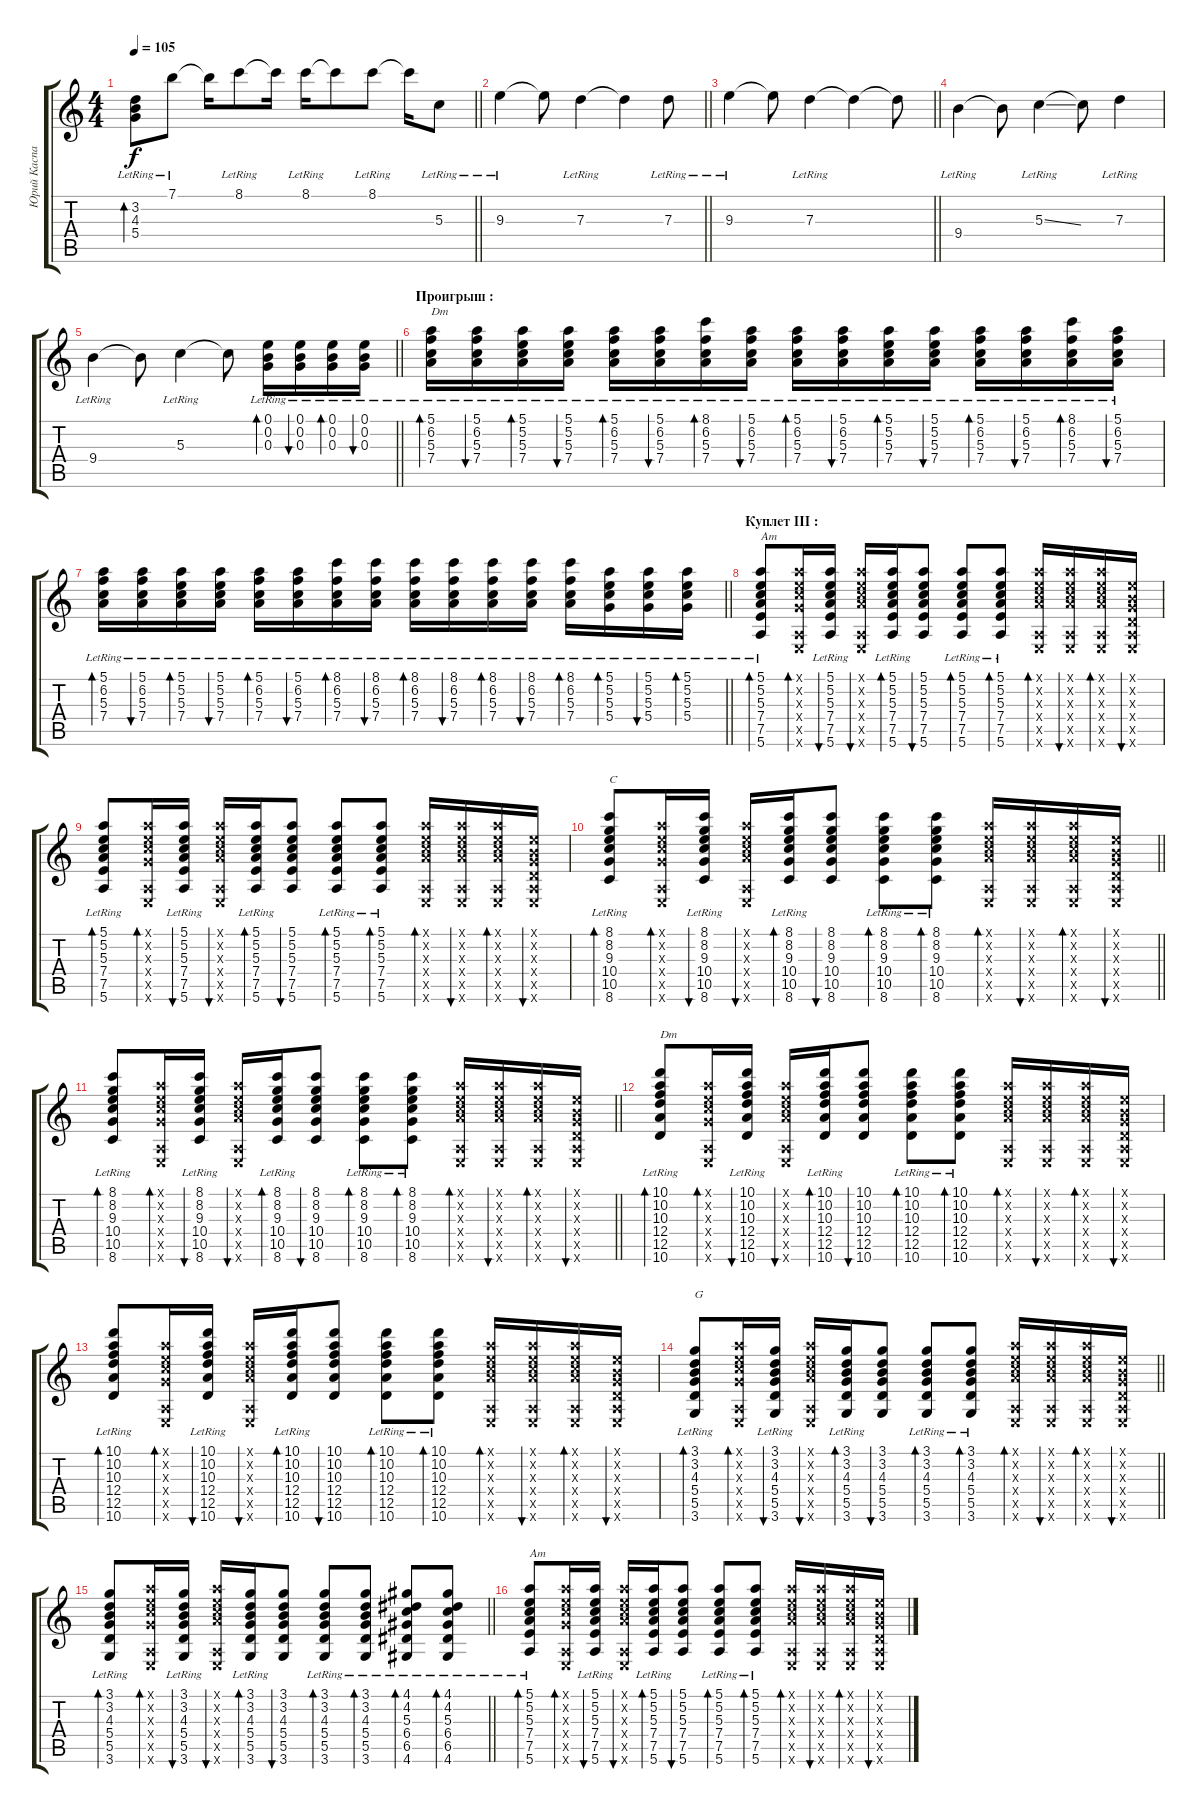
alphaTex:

\track ("Юрий Каспарян" "Юрий Каспа") {instrument electricguitarclean}
\staff {score tabs}
\tuning (E4 B3 G3 D3 A2 E2) {hide}
\ts (4 4)
\tempo 105
\clef g2
\barLineRight lightlight
\ks c
(3.2{lr} 4.3{lr} 5.4{lr}).8{bd 120 dy f} 7.1{lr}.8 7.1{t}.16 8.1{lr}.8 8.1{t}.16 8.1{lr}.16 8.1{t}.8 8.1{lr}.8 8.1{t}.16 5.3{lr}.8 |
\barLineRight lightlight
9.3{lr}.4 9.3{t}.8 7.3{lr}.4 7.3{t}.4 7.3{lr}.8 |
\barLineRight lightlight
9.3{lr}.4 9.3{t}.8 7.3{lr}.4 7.3{t}.4 7.3{t}.8 |
9.4{lr}.4 9.4{t}.8 5.3{ss lr}.4 5.3{t}.8 7.3{lr}.4 |
\barLineRight lightlight
9.4{lr}.4 9.4{t}.8 5.3{lr}.4 5.3{t}.8 (0.1{lr} 0.2{lr} 0.3{lr}).16{bd 30} (0.1{lr} 0.2{lr} 0.3{lr}).16{bu 30} (0.1{lr} 0.2{lr} 0.3{lr}).16{bd 60} (0.1{lr} 0.2{lr} 0.3{lr}).16{bu 60} |
\section ("" "Проигрыш :")
(5.1{lr} 6.2{lr} 5.3{lr} 7.4).16{bd 30 txt "Dm"} (5.1{lr} 6.2{lr} 5.3{lr} 7.4{lr}).16{bu 30} (5.1{lr} 5.2{lr} 5.3{lr} 7.4{lr}).16{bd 30} (5.1{lr} 5.2{lr} 5.3{lr} 7.4{lr}).16{bu 30} (5.1{lr} 6.2{lr} 5.3{lr} 7.4{lr}).16{bd 30} (5.1{lr} 6.2{lr} 5.3{lr} 7.4{lr}).16{bu 30} (8.1{lr} 6.2{lr} 5.3{lr} 7.4{lr}).16{bd 30} (5.1{lr} 6.2{lr} 5.3{lr} 7.4{lr}).16{bu 30} (5.1{lr} 6.2{lr} 5.3{lr} 7.4{lr}).16{bd 30} (5.1{lr} 6.2{lr} 5.3{lr} 7.4{lr}).16{bu 30} (5.1{lr} 5.2{lr} 5.3{lr} 7.4{lr}).16{bd 30} (5.1{lr} 5.2{lr} 5.3{lr} 7.4{lr}).16{bu 30} (5.1{lr} 6.2{lr} 5.3{lr} 7.4{lr}).16{bd 30} (5.1{lr} 6.2{lr} 5.3{lr} 7.4{lr}).16{bu 30} (8.1{lr} 6.2{lr} 5.3{lr} 7.4{lr}).16{bd 30} (5.1{lr} 6.2{lr} 5.3{lr} 7.4{lr}).16{bu 30} |
\barLineRight lightlight
(5.1{lr} 6.2{lr} 5.3{lr} 7.4{lr}).16{bd 30} (5.1{lr} 6.2{lr} 5.3{lr} 7.4{lr}).16{bu 30} (5.1{lr} 5.2{lr} 5.3{lr} 7.4{lr}).16{bd 30} (5.1{lr} 5.2{lr} 5.3{lr} 7.4{lr}).16{bu 30} (5.1{lr} 6.2{lr} 5.3{lr} 7.4{lr}).16{bd 30} (5.1{lr} 6.2{lr} 5.3{lr} 7.4{lr}).16{bu 30} (8.1{lr} 6.2{lr} 5.3{lr} 7.4{lr}).16{bd 30} (8.1{lr} 6.2{lr} 5.3{lr} 7.4{lr}).16{bu 30} (8.1{lr} 6.2{lr} 5.3{lr} 7.4{lr}).16{bd 30} (8.1{lr} 6.2{lr} 5.3{lr} 7.4{lr}).16{bu 30} (8.1{lr} 6.2{lr} 5.3{lr} 7.4{lr}).16{bd 30} (8.1{lr} 6.2{lr} 5.3{lr} 7.4{lr}).16{bu 30} (8.1{lr} 6.2{lr} 5.3{lr} 7.4{lr}).16{bd 30} (5.1{lr} 5.2{lr} 5.3{lr} 5.4{lr}).16{bd 30} (5.1{lr} 5.2{lr} 5.3{lr} 5.4{lr}).16{bu 30} (5.1{lr} 5.2{lr} 5.3{lr} 5.4{lr}).16{bd 30} |
\section ("" "Куплет III :")
(5.1{lr} 5.2{lr} 5.3{lr} 7.4 7.5 5.6).8{bd 30 txt "Am"} (5.1{x} 5.2{x} 5.3{x} 5.4{x} 0.5{x} 0.6{x}).16{bd 30} (5.1{lr} 5.2{lr} 5.3{lr} 7.4{lr} 7.5 5.6).16{bu 30} (5.1{x} 5.2{x} 5.3{x} 7.4{x} 0.5{x} 0.6{x}).16{bu 30} (5.1{lr} 5.2{lr} 5.3{lr} 7.4{lr} 7.5 5.6).16{bd 30} (5.1 5.2 5.3 7.4 7.5 5.6).8{bu 30} (5.1{lr} 5.2{lr} 5.3{lr} 7.4{lr} 7.5{lr} 5.6{lr}).8{bd 30} (5.1{lr} 5.2{lr} 5.3{lr} 7.4{lr} 7.5{lr} 5.6{lr}).8{bd 30} (5.1{x} 5.2{x} 5.3{x} 7.4{x} 0.5{x} 0.6{x}).16{bd 30} (5.1{x} 5.2{x} 5.3{x} 7.4{x} 0.5{x} 0.6{x}).16{bu 30} (5.1{x} 5.2{x} 5.3{x} 7.4{x} 0.5{x} 0.6{x}).16{bd 30} (0.1{x} 0.2{x} 0.3{x} 0.4{x} 0.5{x} 0.6{x}).16{bu 30} |
(5.1{lr} 5.2{lr} 5.3{lr} 7.4 7.5 5.6).8{bd 30} (5.1{x} 5.2{x} 5.3{x} 5.4{x} 0.5{x} 0.6{x}).16{bd 30} (5.1{lr} 5.2{lr} 5.3{lr} 7.4{lr} 7.5 5.6).16{bu 30} (5.1{x} 5.2{x} 5.3{x} 7.4{x} 0.5{x} 0.6{x}).16{bu 30} (5.1{lr} 5.2{lr} 5.3{lr} 7.4{lr} 7.5 5.6).16{bd 30} (5.1 5.2 5.3 7.4 7.5 5.6).8{bu 30} (5.1{lr} 5.2{lr} 5.3{lr} 7.4{lr} 7.5{lr} 5.6{lr}).8{bd 30} (5.1{lr} 5.2{lr} 5.3{lr} 7.4{lr} 7.5{lr} 5.6{lr}).8{bd 30} (5.1{x} 5.2{x} 5.3{x} 7.4{x} 0.5{x} 0.6{x}).16{bd 30} (5.1{x} 5.2{x} 5.3{x} 7.4{x} 0.5{x} 0.6{x}).16{bu 30} (5.1{x} 5.2{x} 5.3{x} 7.4{x} 0.5{x} 0.6{x}).16{bd 30} (0.1{x} 0.2{x} 0.3{x} 0.4{x} 0.5{x} 0.6{x}).16{bu 30} |
\barLineRight lightlight
(8.1{lr} 8.2{lr} 9.3{lr} 10.4 10.5 8.6).8{bd 30 txt "C"} (5.1{x} 5.2{x} 5.3{x} 5.4{x} 0.5{x} 0.6{x}).16{bd 30} (8.1{lr} 8.2{lr} 9.3{lr} 10.4{lr} 10.5 8.6).16{bu 30} (5.1{x} 5.2{x} 5.3{x} 7.4{x} 0.5{x} 0.6{x}).16{bu 30} (8.1{lr} 8.2{lr} 9.3{lr} 10.4{lr} 10.5 8.6).16{bd 30} (8.1 8.2 9.3 10.4 10.5 8.6).8{bu 30} (8.1{lr} 8.2{lr} 9.3{lr} 10.4{lr} 10.5{lr} 8.6{lr}).8{bd 30} (8.1{lr} 8.2{lr} 9.3{lr} 10.4{lr} 10.5{lr} 8.6{lr}).8{bd 30} (5.1{x} 5.2{x} 5.3{x} 7.4{x} 0.5{x} 0.6{x}).16{bd 30} (5.1{x} 5.2{x} 5.3{x} 7.4{x} 0.5{x} 0.6{x}).16{bu 30} (5.1{x} 5.2{x} 5.3{x} 7.4{x} 0.5{x} 0.6{x}).16{bd 30} (0.1{x} 0.2{x} 0.3{x} 0.4{x} 0.5{x} 0.6{x}).16{bu 30} |
\barLineRight lightlight
(8.1{lr} 8.2{lr} 9.3{lr} 10.4 10.5 8.6).8{bd 30} (5.1{x} 5.2{x} 5.3{x} 5.4{x} 0.5{x} 0.6{x}).16{bd 30} (8.1{lr} 8.2{lr} 9.3{lr} 10.4{lr} 10.5 8.6).16{bu 30} (5.1{x} 5.2{x} 5.3{x} 7.4{x} 0.5{x} 0.6{x}).16{bu 30} (8.1{lr} 8.2{lr} 9.3{lr} 10.4{lr} 10.5 8.6).16{bd 30} (8.1 8.2 9.3 10.4 10.5 8.6).8{bu 30} (8.1{lr} 8.2{lr} 9.3{lr} 10.4{lr} 10.5{lr} 8.6{lr}).8{bd 30} (8.1{lr} 8.2{lr} 9.3{lr} 10.4{lr} 10.5{lr} 8.6{lr}).8{bd 30} (5.1{x} 5.2{x} 5.3{x} 7.4{x} 0.5{x} 0.6{x}).16{bd 30} (5.1{x} 5.2{x} 5.3{x} 7.4{x} 0.5{x} 0.6{x}).16{bu 30} (5.1{x} 5.2{x} 5.3{x} 7.4{x} 0.5{x} 0.6{x}).16{bd 30} (0.1{x} 0.2{x} 0.3{x} 0.4{x} 0.5{x} 0.6{x}).16{bu 30} |
(10.1{lr} 10.2{lr} 10.3{lr} 12.4 12.5 10.6).8{bd 30 txt "Dm"} (5.1{x} 5.2{x} 5.3{x} 5.4{x} 0.5{x} 0.6{x}).16{bd 30} (10.1{lr} 10.2{lr} 10.3{lr} 12.4{lr} 12.5 10.6).16{bu 30} (5.1{x} 5.2{x} 5.3{x} 7.4{x} 0.5{x} 0.6{x}).16{bu 30} (10.1{lr} 10.2{lr} 10.3{lr} 12.4{lr} 12.5 10.6).16{bd 30} (10.1 10.2 10.3 12.4 12.5 10.6).8{bu 30} (10.1{lr} 10.2{lr} 10.3{lr} 12.4{lr} 12.5{lr} 10.6{lr}).8{bd 30} (10.1{lr} 10.2{lr} 10.3{lr} 12.4{lr} 12.5{lr} 10.6{lr}).8{bd 30} (5.1{x} 5.2{x} 5.3{x} 7.4{x} 0.5{x} 0.6{x}).16{bd 30} (5.1{x} 5.2{x} 5.3{x} 7.4{x} 0.5{x} 0.6{x}).16{bu 30} (5.1{x} 5.2{x} 5.3{x} 7.4{x} 0.5{x} 0.6{x}).16{bd 30} (0.1{x} 0.2{x} 0.3{x} 0.4{x} 0.5{x} 0.6{x}).16{bu 30} |
(10.1{lr} 10.2{lr} 10.3{lr} 12.4 12.5 10.6).8{bd 30} (5.1{x} 5.2{x} 5.3{x} 5.4{x} 0.5{x} 0.6{x}).16{bd 30} (10.1{lr} 10.2{lr} 10.3{lr} 12.4{lr} 12.5 10.6).16{bu 30} (5.1{x} 5.2{x} 5.3{x} 7.4{x} 0.5{x} 0.6{x}).16{bu 30} (10.1{lr} 10.2{lr} 10.3{lr} 12.4{lr} 12.5 10.6).16{bd 30} (10.1 10.2 10.3 12.4 12.5 10.6).8{bu 30} (10.1{lr} 10.2{lr} 10.3{lr} 12.4{lr} 12.5{lr} 10.6{lr}).8{bd 30} (10.1{lr} 10.2{lr} 10.3{lr} 12.4{lr} 12.5{lr} 10.6{lr}).8{bd 30} (5.1{x} 5.2{x} 5.3{x} 7.4{x} 0.5{x} 0.6{x}).16{bd 30} (5.1{x} 5.2{x} 5.3{x} 7.4{x} 0.5{x} 0.6{x}).16{bu 30} (5.1{x} 5.2{x} 5.3{x} 7.4{x} 0.5{x} 0.6{x}).16{bd 30} (0.1{x} 0.2{x} 0.3{x} 0.4{x} 0.5{x} 0.6{x}).16{bu 30} |
\barLineRight lightlight
(3.1{lr} 3.2{lr} 4.3{lr} 5.4 5.5 3.6).8{bd 30 txt "G"} (5.1{x} 5.2{x} 5.3{x} 5.4{x} 0.5{x} 0.6{x}).16{bd 30} (3.1{lr} 3.2{lr} 4.3{lr} 5.4{lr} 5.5 3.6).16{bu 30} (5.1{x} 5.2{x} 5.3{x} 7.4{x} 0.5{x} 0.6{x}).16{bu 30} (3.1{lr} 3.2{lr} 4.3{lr} 5.4{lr} 5.5 3.6).16{bd 30} (3.1 3.2 4.3 5.4 5.5 3.6).8{bu 30} (3.1{lr} 3.2{lr} 4.3{lr} 5.4{lr} 5.5{lr} 3.6{lr}).8{bd 30} (3.1{lr} 3.2{lr} 4.3{lr} 5.4{lr} 5.5{lr} 3.6{lr}).8{bd 30} (5.1{x} 5.2{x} 5.3{x} 7.4{x} 0.5{x} 0.6{x}).16{bd 30} (5.1{x} 5.2{x} 5.3{x} 7.4{x} 0.5{x} 0.6{x}).16{bu 30} (5.1{x} 5.2{x} 5.3{x} 7.4{x} 0.5{x} 0.6{x}).16{bd 30} (0.1{x} 0.2{x} 0.3{x} 0.4{x} 0.5{x} 0.6{x}).16{bu 30} |
\barLineRight lightlight
(3.1{lr} 3.2{lr} 4.3{lr} 5.4 5.5 3.6).8{bd 30} (5.1{x} 5.2{x} 5.3{x} 5.4{x} 0.5{x} 0.6{x}).16{bd 30} (3.1{lr} 3.2{lr} 4.3{lr} 5.4{lr} 5.5 3.6).16{bu 30} (5.1{x} 5.2{x} 5.3{x} 7.4{x} 0.5{x} 0.6{x}).16{bu 30} (3.1{lr} 3.2{lr} 4.3{lr} 5.4{lr} 5.5 3.6).16{bd 30} (3.1 3.2 4.3 5.4 5.5 3.6).8{bu 30} (3.1{lr} 3.2{lr} 4.3{lr} 5.4{lr} 5.5{lr} 3.6{lr}).8{bd 30} (3.1{lr} 3.2{lr} 4.3{lr} 5.4{lr} 5.5{lr} 3.6{lr}).8{bd 30} (4.1{lr} 4.2{lr} 5.3{lr} 6.4{lr} 6.5{lr} 4.6{lr}).8{bd 30} (4.1{lr} 4.2{lr} 5.3{lr} 6.4{lr} 6.5{lr} 4.6{lr}).8{bd 30} |
(5.1{lr} 5.2{lr} 5.3{lr} 7.4 7.5 5.6).8{bd 30 txt "Am"} (5.1{x} 5.2{x} 5.3{x} 5.4{x} 0.5{x} 0.6{x}).16{bd 30} (5.1{lr} 5.2{lr} 5.3{lr} 7.4{lr} 7.5 5.6).16{bu 30} (5.1{x} 5.2{x} 5.3{x} 7.4{x} 0.5{x} 0.6{x}).16{bu 30} (5.1{lr} 5.2{lr} 5.3{lr} 7.4{lr} 7.5 5.6).16{bd 30} (5.1 5.2 5.3 7.4 7.5 5.6).8{bu 30} (5.1{lr} 5.2{lr} 5.3{lr} 7.4{lr} 7.5{lr} 5.6{lr}).8{bd 30} (5.1{lr} 5.2{lr} 5.3{lr} 7.4{lr} 7.5{lr} 5.6{lr}).8{bd 30} (5.1{x} 5.2{x} 5.3{x} 7.4{x} 0.5{x} 0.6{x}).16{bd 30} (5.1{x} 5.2{x} 5.3{x} 7.4{x} 0.5{x} 0.6{x}).16{bu 30} (5.1{x} 5.2{x} 5.3{x} 7.4{x} 0.5{x} 0.6{x}).16{bd 30} (0.1{x} 0.2{x} 0.3{x} 0.4{x} 0.5{x} 0.6{x}).16{bu 30}
